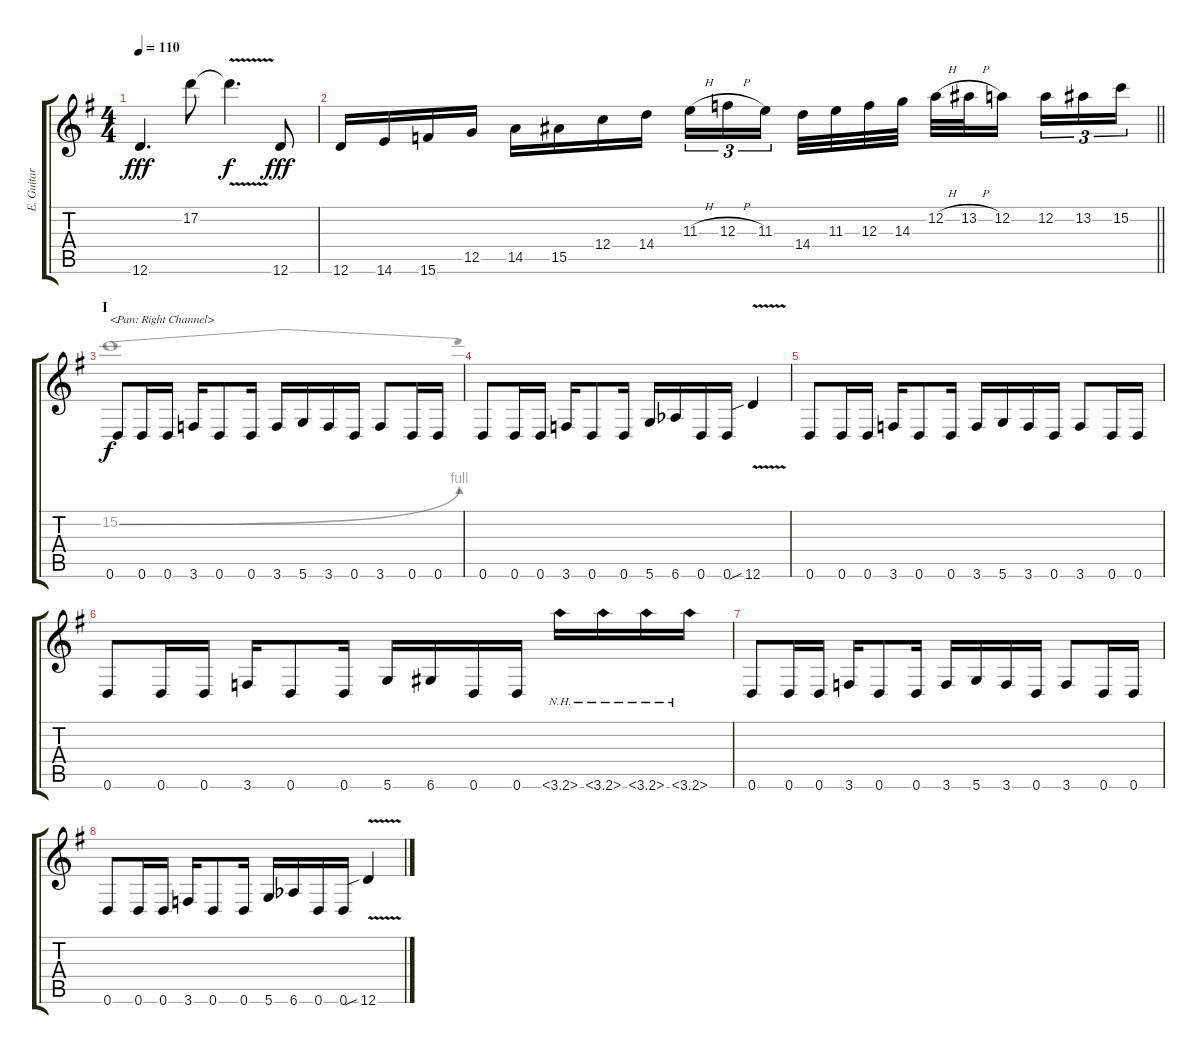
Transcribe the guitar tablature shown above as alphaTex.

\track ("E. Guitar I" "E. Guitar ") {instrument overdrivenguitar}
\staff {score tabs}
\tuning (D4 A3 F3 C3 G2 D2) {hide}
\voice
\ts (4 4)
\tempo 110
\clef g2
\ks g
12.6.4{d dy fff} 17.2.8 17.2{v t}.4{d dy f} 12.6.8{dy fff} |
\barLineRight lightlight
12.6.16 14.6.16 15.6.16 12.5.16 14.5.16 15.5.16 12.4.16 14.4.16 11.3{h}.16{tu (3 2)} 12.3{h}.16{tu (3 2)} 11.3.16{tu (3 2) beam splitsecondary} 14.4.32 11.3.32 12.3.32 14.3.32 12.2{h}.32 13.2{h}.32 12.2.16{beam splitsecondary} 12.2.16{tu (3 2)} 13.2.16{tu (3 2)} 15.2.16{tu (3 2)} |
\section ("" "I")
0.6.8{txt "<Pan: Right Channel>" dy f balance 15} 0.6.16 0.6.16 3.6.16 0.6.8 0.6.16 3.6.16 5.6.16 3.6.16 0.6.16 3.6.8 0.6.16 0.6.16 |
0.6.8 0.6.16 0.6.16 3.6.16 0.6.8 0.6.16 5.6.16 6.6{acc b}.16 0.6.16 0.6.16 12.6{v sib}.4 |
0.6.8 0.6.16 0.6.16 3.6.16 0.6.8 0.6.16 3.6.16 5.6.16 3.6.16 0.6.16 3.6.8 0.6.16 0.6.16 |
0.6.8 0.6.16 0.6.16 3.6.16 0.6.8 0.6.16 5.6.16 6.6.16 0.6.16 0.6.16 3.6{nh}.16 3.6{nh}.16 3.6{nh}.16 3.6{nh}.16 |
0.6.8 0.6.16 0.6.16 3.6.16 0.6.8 0.6.16 3.6.16 5.6.16 3.6.16 0.6.16 3.6.8 0.6.16 0.6.16 |
0.6.8 0.6.16 0.6.16 3.6.16 0.6.8 0.6.16 5.6.16 6.6{acc b}.16 0.6.16 0.6.16 12.6{v sib}.4
\voice
\clef g2
\ottava regular
\simile none
\ks g
|
\barLineRight lightlight
|
15.2{be (bend 0 0 60 4)}.1 |
|
|
|
|
